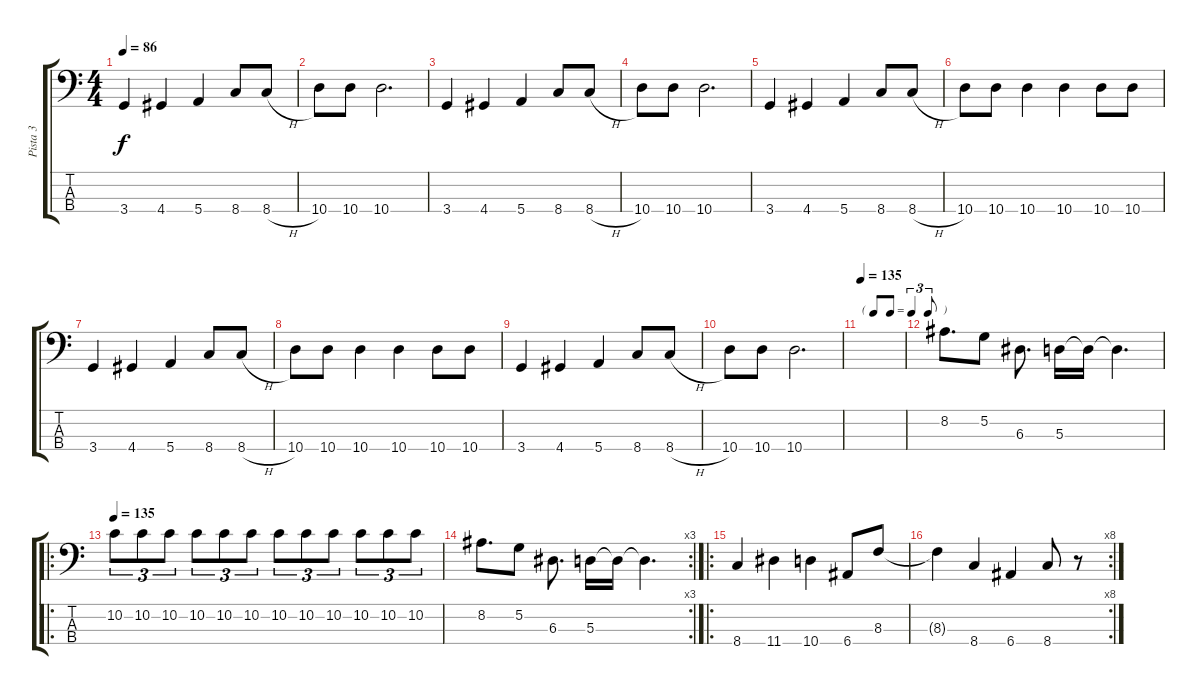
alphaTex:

\track ("Pista 3" "Pista 3") {instrument electricbassfinger}
\staff {score tabs}
\tuning (G2 D2 A1 E1) {hide}
\ts (4 4)
\tempo 86
\clef f4
\ks c
3.4.4{dy f} 4.4.4 5.4.4 8.4.8 8.4{h}.8 |
10.4.8 10.4.8 10.4.2{d} |
3.4.4 4.4.4 5.4.4 8.4.8 8.4{h}.8 |
10.4.8 10.4.8 10.4.2{d} |
3.4.4 4.4.4 5.4.4 8.4.8 8.4{h}.8 |
10.4.8 10.4.8 10.4.4 10.4.4 10.4.8 10.4.8 |
3.4.4 4.4.4 5.4.4 8.4.8 8.4{h}.8 |
10.4.8 10.4.8 10.4.4 10.4.4 10.4.8 10.4.8 |
3.4.4 4.4.4 5.4.4 8.4.8 8.4{h}.8 |
10.4.8 10.4.8 10.4.2{d} |
\tf triplet8th
\tempo 135
|
8.2.8{d} 5.2.8 6.3.8{d} 5.3.16 5.3{t}.16 5.3{t}.4{d} |
\ro
\tempo 135
10.2.8{tu (3 2)} 10.2.8{tu (3 2)} 10.2.8{tu (3 2)} 10.2.8{tu (3 2)} 10.2.8{tu (3 2)} 10.2.8{tu (3 2)} 10.2.8{tu (3 2)} 10.2.8{tu (3 2)} 10.2.8{tu (3 2)} 10.2.8{tu (3 2)} 10.2.8{tu (3 2)} 10.2.8{tu (3 2)} |
\rc 3
8.2.8{d} 5.2.8 6.3.8{d} 5.3.16 5.3{t}.16 5.3{t}.4{d} |
\ro
8.4.4 11.4.4 10.4.4 6.4.8 8.3.8 |
\rc 8
8.3{t}.4 8.4.4 6.4.4 8.4.8 r.8
